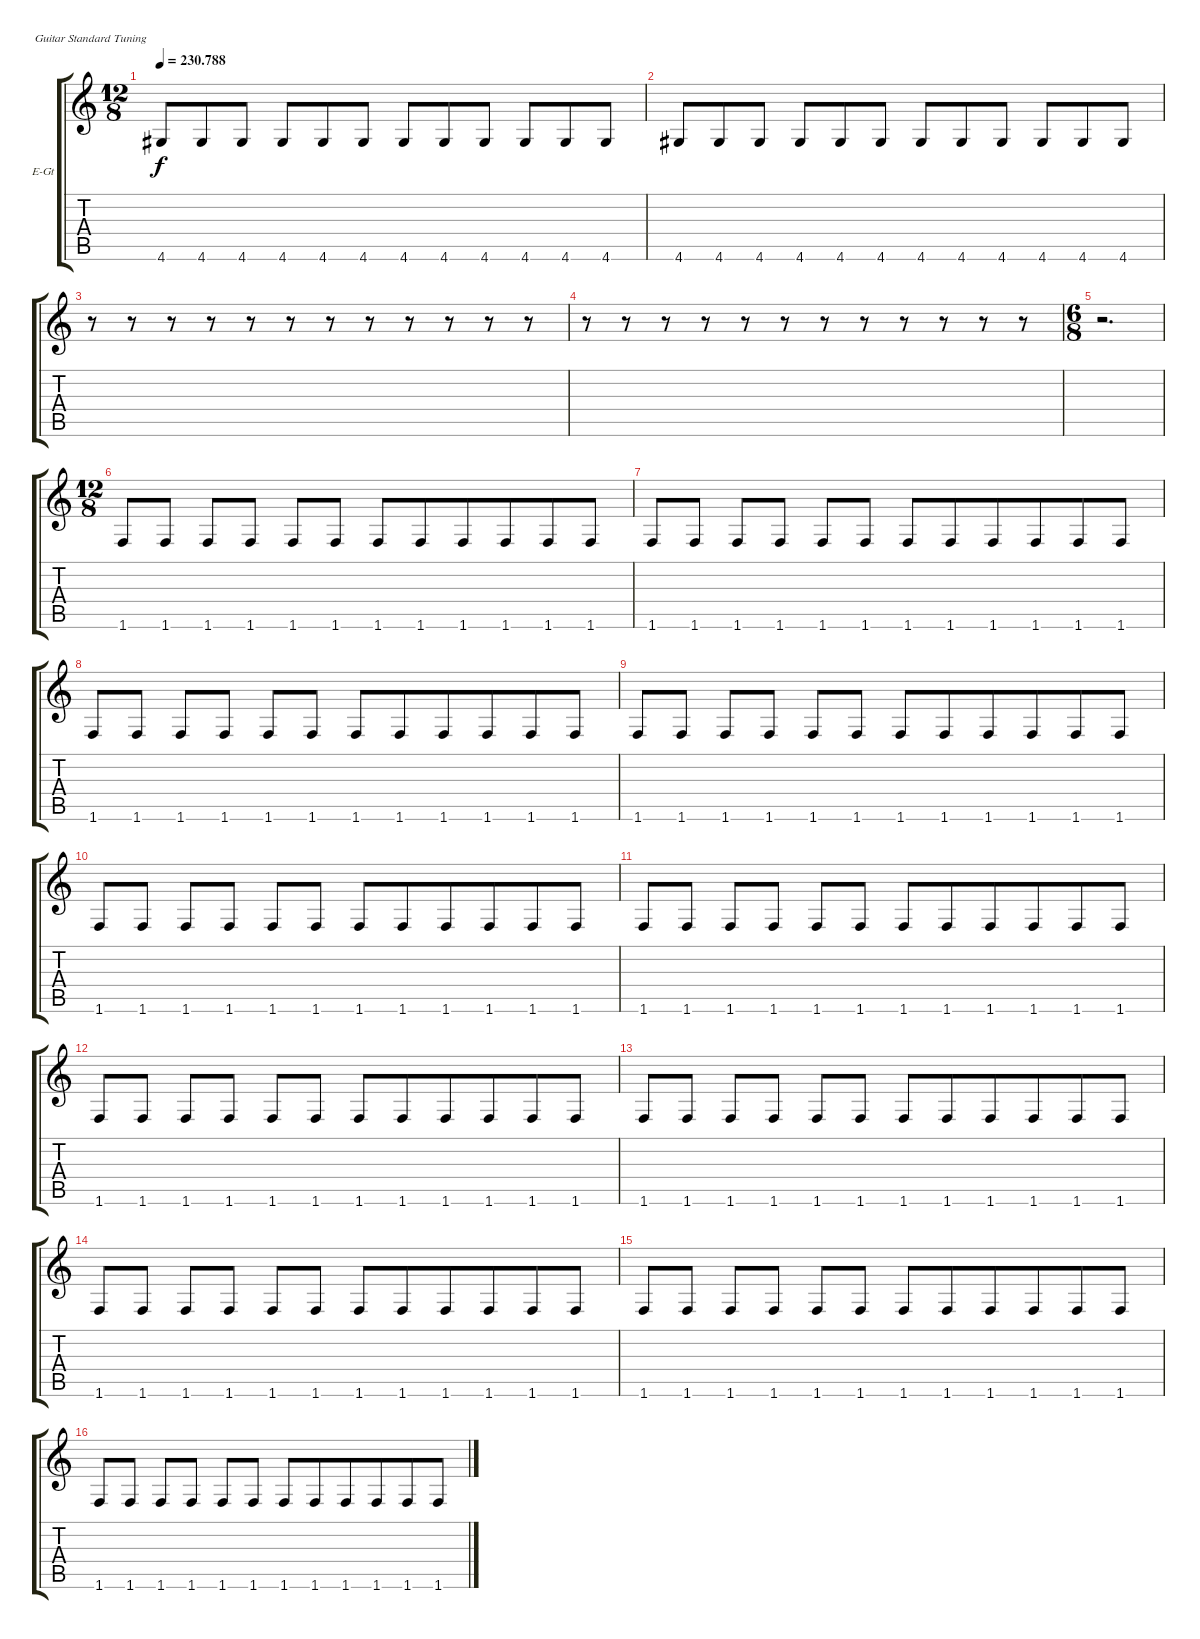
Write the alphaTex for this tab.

\bracketExtendMode groupsimilarinstruments
\firstSystemTrackNameOrientation horizontal
\otherSystemsTrackNameOrientation horizontal
\track ("Ритм" "E-Gt") {instrument distortionguitar}
\staff {score tabs}
\tuning (E4 B3 G3 D3 A2 E2)
\ts (12 8)
\tempo
230.788
\accidentals auto
\clef g2
\ottava regular
\simile none
\ks c
4.6.8{dy f} 4.6.8 4.6.8 4.6.8 4.6.8 4.6.8 4.6.8 4.6.8 4.6.8 4.6.8 4.6.8 4.6.8 |
4.6.8 4.6.8 4.6.8 4.6.8 4.6.8 4.6.8 4.6.8 4.6.8 4.6.8 4.6.8 4.6.8 4.6.8 |
r.8 r.8 r.8 r.8 r.8 r.8 r.8 r.8 r.8 r.8 r.8 r.8 |
r.8 r.8 r.8 r.8 r.8 r.8 r.8 r.8 r.8 r.8 r.8 r.8 |
\ts (6 8)
\beaming (8 2 2 2 2)
r.2{d} |
\ts (12 8)
\beaming (8 2 2 2 6)
1.6.8 1.6.8 1.6.8 1.6.8 1.6.8 1.6.8 1.6.8 1.6.8 1.6.8 1.6.8 1.6.8 1.6.8 |
1.6.8 1.6.8 1.6.8 1.6.8 1.6.8 1.6.8 1.6.8 1.6.8 1.6.8 1.6.8 1.6.8 1.6.8 |
1.6.8 1.6.8 1.6.8 1.6.8 1.6.8 1.6.8 1.6.8 1.6.8 1.6.8 1.6.8 1.6.8 1.6.8 |
1.6.8 1.6.8 1.6.8 1.6.8 1.6.8 1.6.8 1.6.8 1.6.8 1.6.8 1.6.8 1.6.8 1.6.8 |
1.6.8 1.6.8 1.6.8 1.6.8 1.6.8 1.6.8 1.6.8 1.6.8 1.6.8 1.6.8 1.6.8 1.6.8 |
1.6.8 1.6.8 1.6.8 1.6.8 1.6.8 1.6.8 1.6.8 1.6.8 1.6.8 1.6.8 1.6.8 1.6.8 |
1.6.8 1.6.8 1.6.8 1.6.8 1.6.8 1.6.8 1.6.8 1.6.8 1.6.8 1.6.8 1.6.8 1.6.8 |
1.6.8 1.6.8 1.6.8 1.6.8 1.6.8 1.6.8 1.6.8 1.6.8 1.6.8 1.6.8 1.6.8 1.6.8 |
1.6.8 1.6.8 1.6.8 1.6.8 1.6.8 1.6.8 1.6.8 1.6.8 1.6.8 1.6.8 1.6.8 1.6.8 |
1.6.8 1.6.8 1.6.8 1.6.8 1.6.8 1.6.8 1.6.8 1.6.8 1.6.8 1.6.8 1.6.8 1.6.8 |
1.6.8 1.6.8 1.6.8 1.6.8 1.6.8 1.6.8 1.6.8 1.6.8 1.6.8 1.6.8 1.6.8 1.6.8
